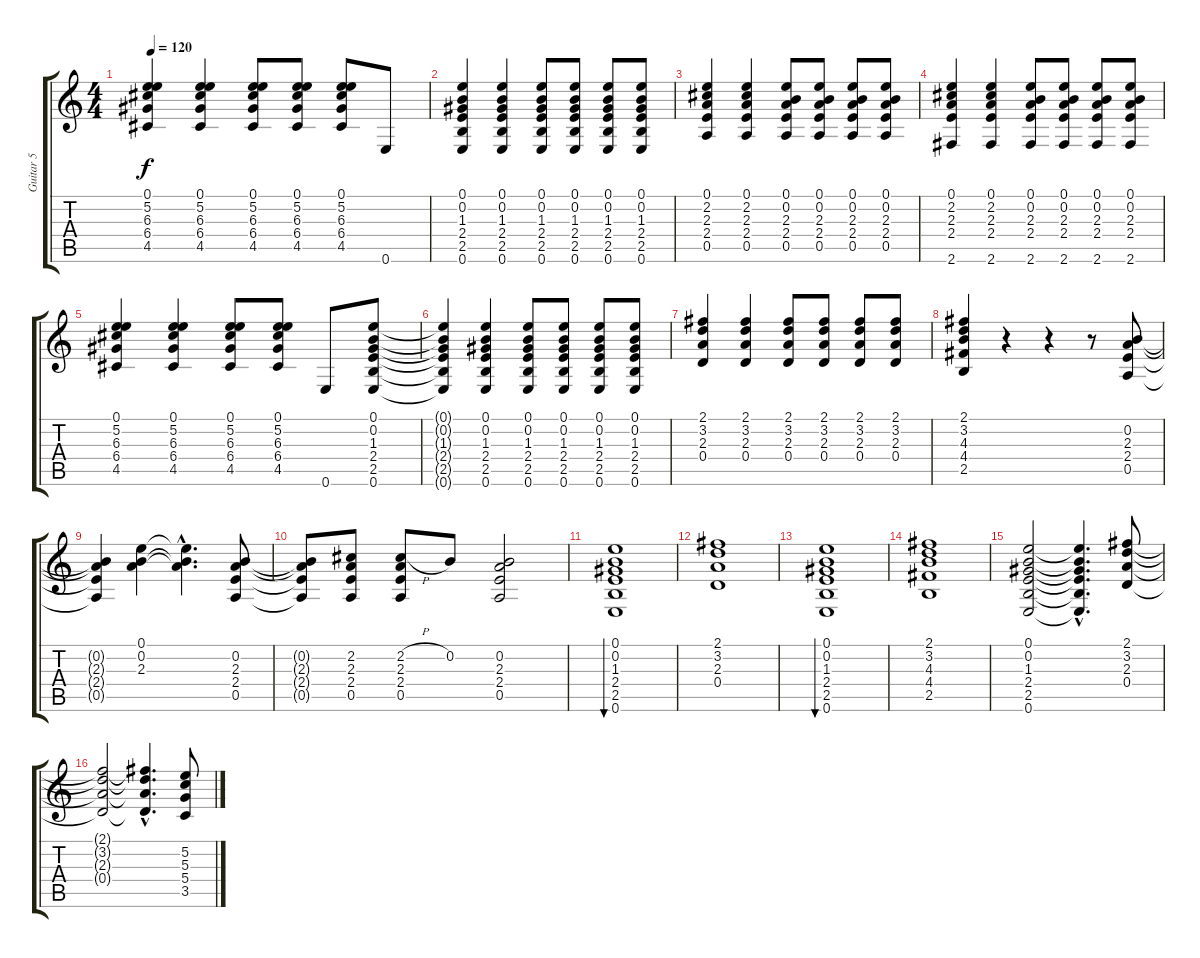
\track ("Guitar 5" "Guitar 5") {instrument overdrivenguitar}
\staff {score tabs}
\tuning (E4 B3 G3 D3 A2 E2) {hide}
\ts (4 4)
\tempo 120
\clef g2
\ks c
(0.1 5.2 6.3 6.4 4.5).4{dy f} (0.1 5.2 6.3 6.4 4.5).4 (0.1 5.2 6.3 6.4 4.5).8 (0.1 5.2 6.3 6.4 4.5).8 (0.1 5.2 6.3 6.4 4.5).8 0.6.8 |
(0.1 0.2 1.3 2.4 2.5 0.6).4 (0.1 0.2 1.3 2.4 2.5 0.6).4 (0.1 0.2 1.3 2.4 2.5 0.6).8 (0.1 0.2 1.3 2.4 2.5 0.6).8 (0.1 0.2 1.3 2.4 2.5 0.6).8 (0.1 0.2 1.3 2.4 2.5 0.6).8 |
(0.1 2.2 2.3 2.4 0.5).4 (0.1 2.2 2.3 2.4 0.5).4 (0.1 0.2 2.3 2.4 0.5).8 (0.1 0.2 2.3 2.4 0.5).8 (0.1 0.2 2.3 2.4 0.5).8 (0.1 0.2 2.3 2.4 0.5).8 |
(0.1 2.2 2.3 2.4 2.6).4 (0.1 2.2 2.3 2.4 2.6).4 (0.1 0.2 2.3 2.4 2.6).8 (0.1 0.2 2.3 2.4 2.6).8 (0.1 0.2 2.3 2.4 2.6).8 (0.1 0.2 2.3 2.4 2.6).8 |
(0.1 5.2 6.3 6.4 4.5).4 (0.1 5.2 6.3 6.4 4.5).4 (0.1 5.2 6.3 6.4 4.5).8 (0.1 5.2 6.3 6.4 4.5).8 0.6.8 (0.1 0.2 1.3 2.4 2.5 0.6).8 |
(0.1{t} 0.2{t} 1.3{t} 2.4{t} 2.5{t} 0.6{t}).4 (0.1 0.2 1.3 2.4 2.5 0.6).4 (0.1 0.2 1.3 2.4 2.5 0.6).8 (0.1 0.2 1.3 2.4 2.5 0.6).8 (0.1 0.2 1.3 2.4 2.5 0.6).8 (0.1 0.2 1.3 2.4 2.5 0.6).8 |
(2.1 3.2 2.3 0.4).4 (2.1 3.2 2.3 0.4).4 (2.1 3.2 2.3 0.4).8 (2.1 3.2 2.3 0.4).8 (2.1 3.2 2.3 0.4).8 (2.1 3.2 2.3 0.4).8 |
(2.1 3.2 4.3 4.4 2.5).4 r.4 r.4 r.8 (0.2 2.3 2.4 0.5).8 |
(0.2{t} 2.3{t} 2.4{t} 0.5{t}).4 (0.1 0.2 2.3).4 (0.1{hac t} 0.2{hac t} 2.3{hac t}).4{d} (0.2 2.3 2.4 0.5).8 |
(0.2{t} 2.3{t} 2.4{t} 0.5{t}).8 (2.2 2.3 2.4 0.5).8 (2.2{h} 2.3 2.4 0.5).8 0.2.8 (0.2 2.3 2.4 0.5).2 |
(0.1 0.2 1.3 2.4 2.5 0.6).1{bu 60} |
(2.1 3.2 2.3 0.4).1 |
(0.1 0.2 1.3 2.4 2.5 0.6).1{bu 60} |
(2.1 3.2 4.3 4.4 2.5).1 |
(0.1 0.2 1.3 2.4 2.5 0.6).2 (0.1{hac t} 0.2{hac t} 1.3{hac t} 2.4{hac t} 2.5{hac t} 0.6{hac t}).4{d} (2.1 3.2 2.3 0.4).8 |
(2.1{t} 3.2{t} 2.3{t} 0.4{t}).2 (2.1{hac t} 3.2{hac t} 2.3{hac t} 0.4{hac t}).4{d} (5.2 5.3 5.4 3.5).8
